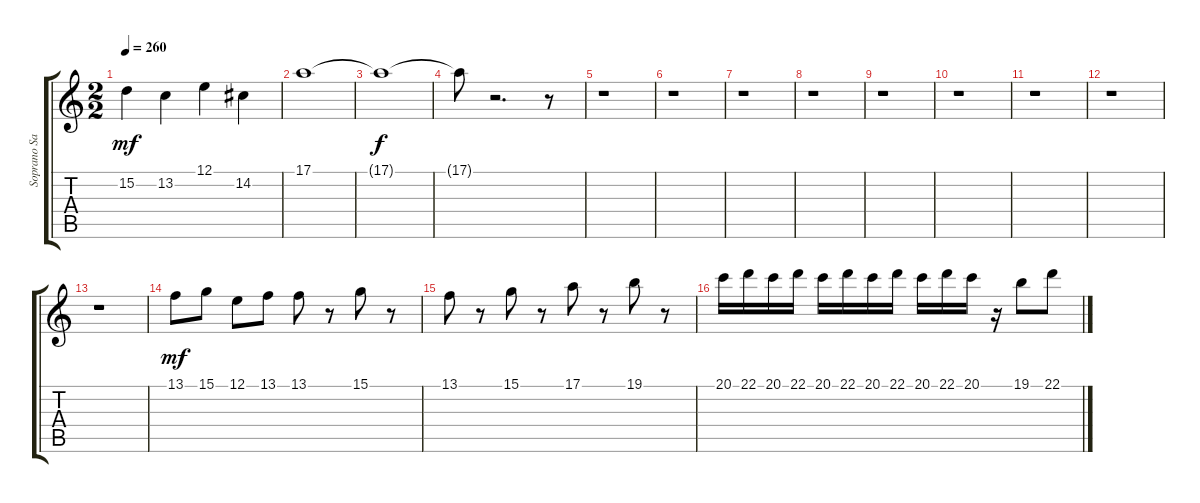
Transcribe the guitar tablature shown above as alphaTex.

\track ("Soprano Sax" "Soprano Sa") {instrument sopranosax}
\staff {score tabs}
\tuning (E4 B3 G3 D3 A2 E2) {hide}
\ts (2 2)
\tempo 260
\clef g2
\ks c
15.2.4{dy mf} 13.2.4 12.1.4 14.2.4 |
17.1.1 |
17.1{t}.1{dy f} |
17.1{t}.8 r.2{d} r.8 |
r.1 |
r.1 |
r.1 |
r.1 |
r.1 |
r.1 |
r.1 |
r.1 |
r.1 |
13.1.8{dy mf} 15.1.8 12.1.8 13.1.8 13.1.8 r.8 15.1.8 r.8 |
13.1.8 r.8 15.1.8 r.8 17.1.8 r.8 19.1.8 r.8 |
20.1.16 22.1.16 20.1.16 22.1.16 20.1.16 22.1.16 20.1.16 22.1.16 20.1.16 22.1.16 20.1.16 r.16 19.1.8 22.1.8
